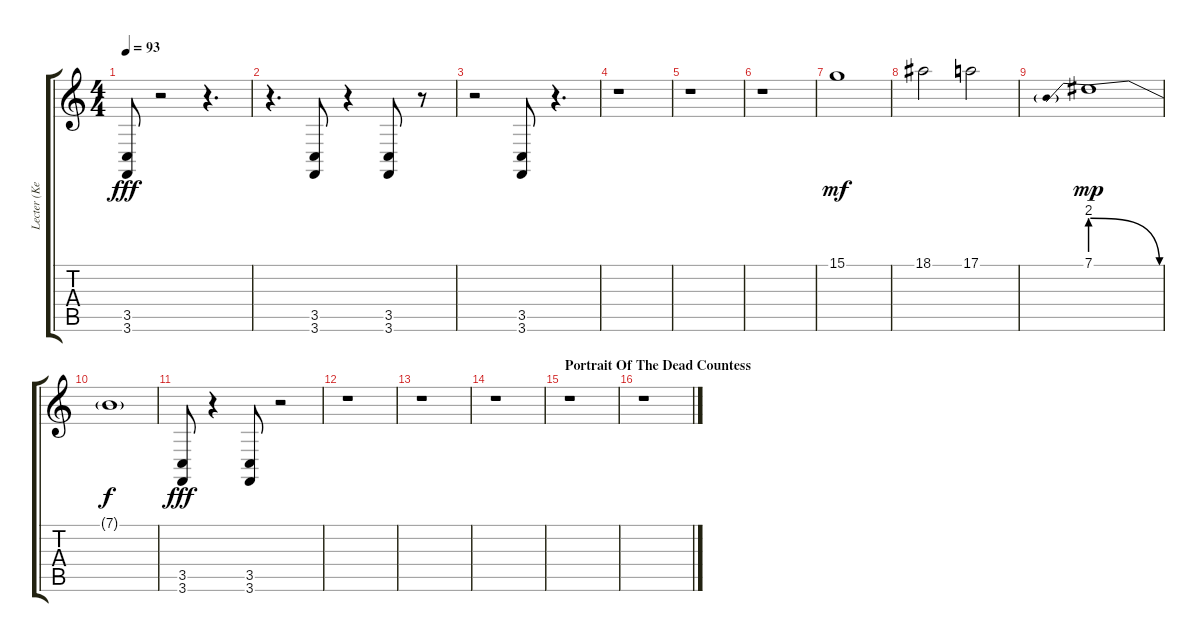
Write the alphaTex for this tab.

\track ("Lecter (Keyb/Effects)" "Lecter (Ke") {instrument stringensemble1}
\staff {score tabs}
\tuning (E4 B3 G3 D3 A2 D2) {hide}
\ts (4 4)
\tempo 93
\clef g2
\ks c
(3.5 3.6).8{dy fff instrument shanai} r.2 r.4{d} |
r.4{d} (3.5 3.6).8 r.4 (3.5 3.6).8 r.8 |
r.2 (3.5 3.6).8 r.4{d} |
r.1 |
r.1 |
r.1 |
15.1.1{dy mf instrument overdrivenguitar} |
18.1.2 17.1.2 |
7.1{be (prebendrelease 0 8 60 0)}.1{dy mp} |
7.1{t}.1{dy f} |
(3.5 3.6).8{dy fff instrument shanai} r.4 (3.5 3.6).8 r.2 |
r.1 |
r.1 |
r.1 |
\section ("" "Portrait Of The Dead Countess")
r.1 |
r.1
